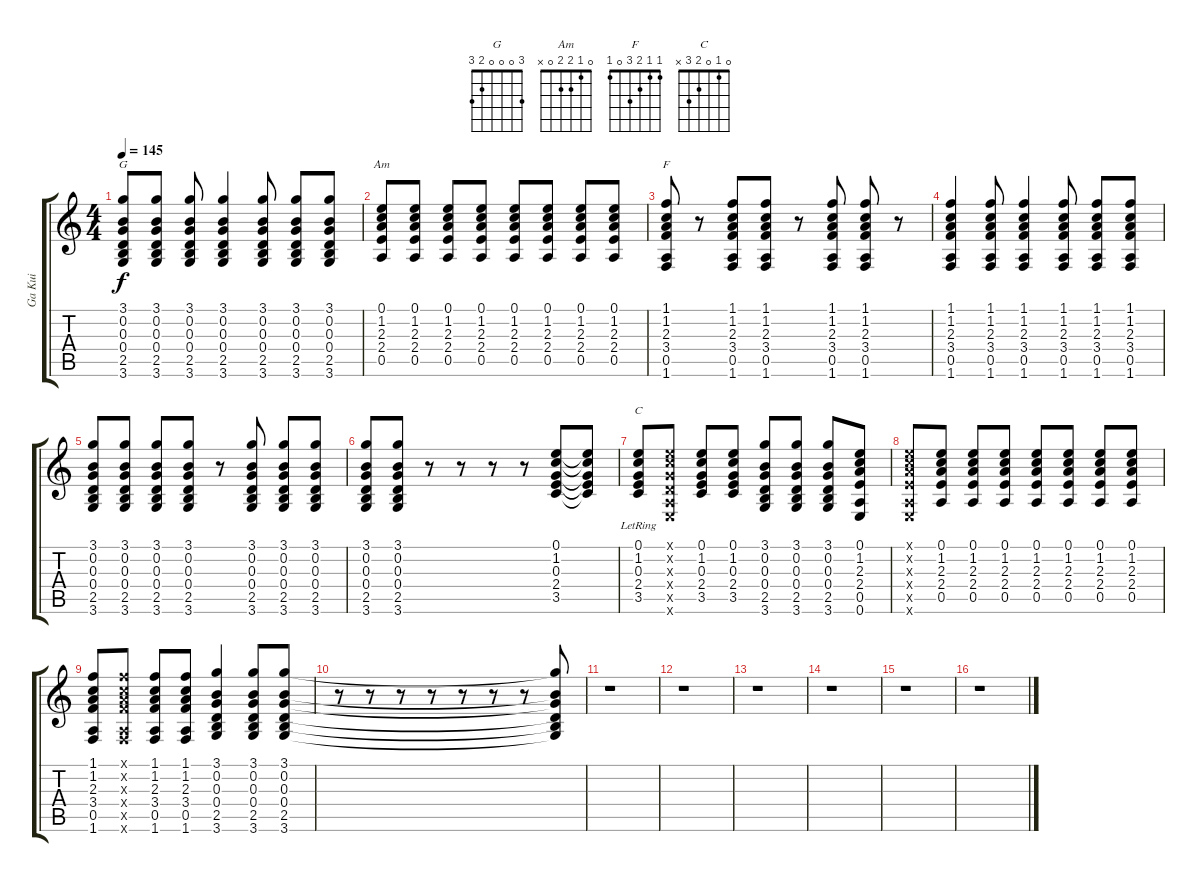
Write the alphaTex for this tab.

\track ("Ga Kui" "Ga Kui") {instrument overdrivenguitar}
\staff {score tabs}
\tuning (E4 B3 G3 D3 A2 E2) {hide}
\chord ("G" 3 0 0 0 2 3)
\chord ("Am" 0 1 2 2 0 x)
\chord ("F" 1 1 2 3 0 1)
\chord ("C" 0 1 0 2 3 x)
\ts (4 4)
\tempo 145
\clef g2
\ks c
(3.1 0.2 0.3 0.4 2.5 3.6).8{ch "G" dy f} (3.1 0.2 0.3 0.4 2.5 3.6).8 (3.1 0.2 0.3 0.4 2.5 3.6).8 (3.1 0.2 0.3 0.4 2.5 3.6).4 (3.1 0.2 0.3 0.4 2.5 3.6).8 (3.1 0.2 0.3 0.4 2.5 3.6).8 (3.1 0.2 0.3 0.4 2.5 3.6).8 |
(0.1 1.2 2.3 2.4 0.5).8{ch "Am"} (0.1 1.2 2.3 2.4 0.5).8 (0.1 1.2 2.3 2.4 0.5).8 (0.1 1.2 2.3 2.4 0.5).8 (0.1 1.2 2.3 2.4 0.5).8 (0.1 1.2 2.3 2.4 0.5).8 (0.1 1.2 2.3 2.4 0.5).8 (0.1 1.2 2.3 2.4 0.5).8 |
(1.1 1.2 2.3 3.4 0.5 1.6).8{ch "F"} r.8 (1.1 1.2 2.3 3.4 0.5 1.6).8 (1.1 1.2 2.3 3.4 0.5 1.6).8 r.8 (1.1 1.2 2.3 3.4 0.5 1.6).8 (1.1 1.2 2.3 3.4 0.5 1.6).8 r.8 |
(1.1 1.2 2.3 3.4 0.5 1.6).4 (1.1 1.2 2.3 3.4 0.5 1.6).8 (1.1 1.2 2.3 3.4 0.5 1.6).4 (1.1 1.2 2.3 3.4 0.5 1.6).8 (1.1 1.2 2.3 3.4 0.5 1.6).8 (1.1 1.2 2.3 3.4 0.5 1.6).8 |
(3.1 0.2 0.3 0.4 2.5 3.6).8 (3.1 0.2 0.3 0.4 2.5 3.6).8 (3.1 0.2 0.3 0.4 2.5 3.6).8 (3.1 0.2 0.3 0.4 2.5 3.6).8 r.8 (3.1 0.2 0.3 0.4 2.5 3.6).8 (3.1 0.2 0.3 0.4 2.5 3.6).8 (3.1 0.2 0.3 0.4 2.5 3.6).8 |
(3.1 0.2 0.3 0.4 2.5 3.6).8 (3.1 0.2 0.3 0.4 2.5 3.6).8 r.8 r.8 r.8 r.8 (0.1 1.2 0.3 2.4 3.5).8 (0.1{t} 1.2{t} 0.3{t} 2.4{t} 3.5{t}).8 |
(0.1 1.2 0.3{lr} 2.4 3.5).8{ch "C"} (0.1{x} 1.2{x} 0.3{x} 0.4{x} 0.5{x} 0.6{x}).8 (0.1 1.2 0.3 2.4 3.5).8 (0.1 1.2 0.3 2.4 3.5).8 (3.1 0.2 0.3 0.4 2.5 3.6).8 (3.1 0.2 0.3 0.4 2.5 3.6).8 (3.1 0.2 0.3 0.4 2.5 3.6).8 (0.1 1.2 2.3 2.4 0.5 0.6).8 |
(0.1{x} 1.2{x} 2.3{x} 2.4{x} 0.5{x} 0.6{x}).8 (0.1 1.2 2.3 2.4 0.5).8 (0.1 1.2 2.3 2.4 0.5).8 (0.1 1.2 2.3 2.4 0.5).8 (0.1 1.2 2.3 2.4 0.5).8 (0.1 1.2 2.3 2.4 0.5).8 (0.1 1.2 2.3 2.4 0.5).8 (0.1 1.2 2.3 2.4 0.5).8 |
(1.1 1.2 2.3 3.4 0.5 1.6).8 (1.1{x} 1.2{x} 2.3{x} 3.4{x} 0.5{x} 1.6{x}).8 (1.1 1.2 2.3 3.4 0.5 1.6).8 (1.1 1.2 2.3 3.4 0.5 1.6).8 (3.1 0.2 0.3 0.4 2.5 3.6).4 (3.1 0.2 0.3 0.4 2.5 3.6).8 (3.1 0.2 0.3 0.4 2.5 3.6).8 |
r.8 r.8 r.8 r.8 r.8 r.8 r.8 (3.1{t} 0.2{t} 0.3{t} 0.4{t} 2.5{t} 3.6{t}).8 |
r.1 |
r.1 |
r.1 |
r.1 |
r.1 |
r.1
